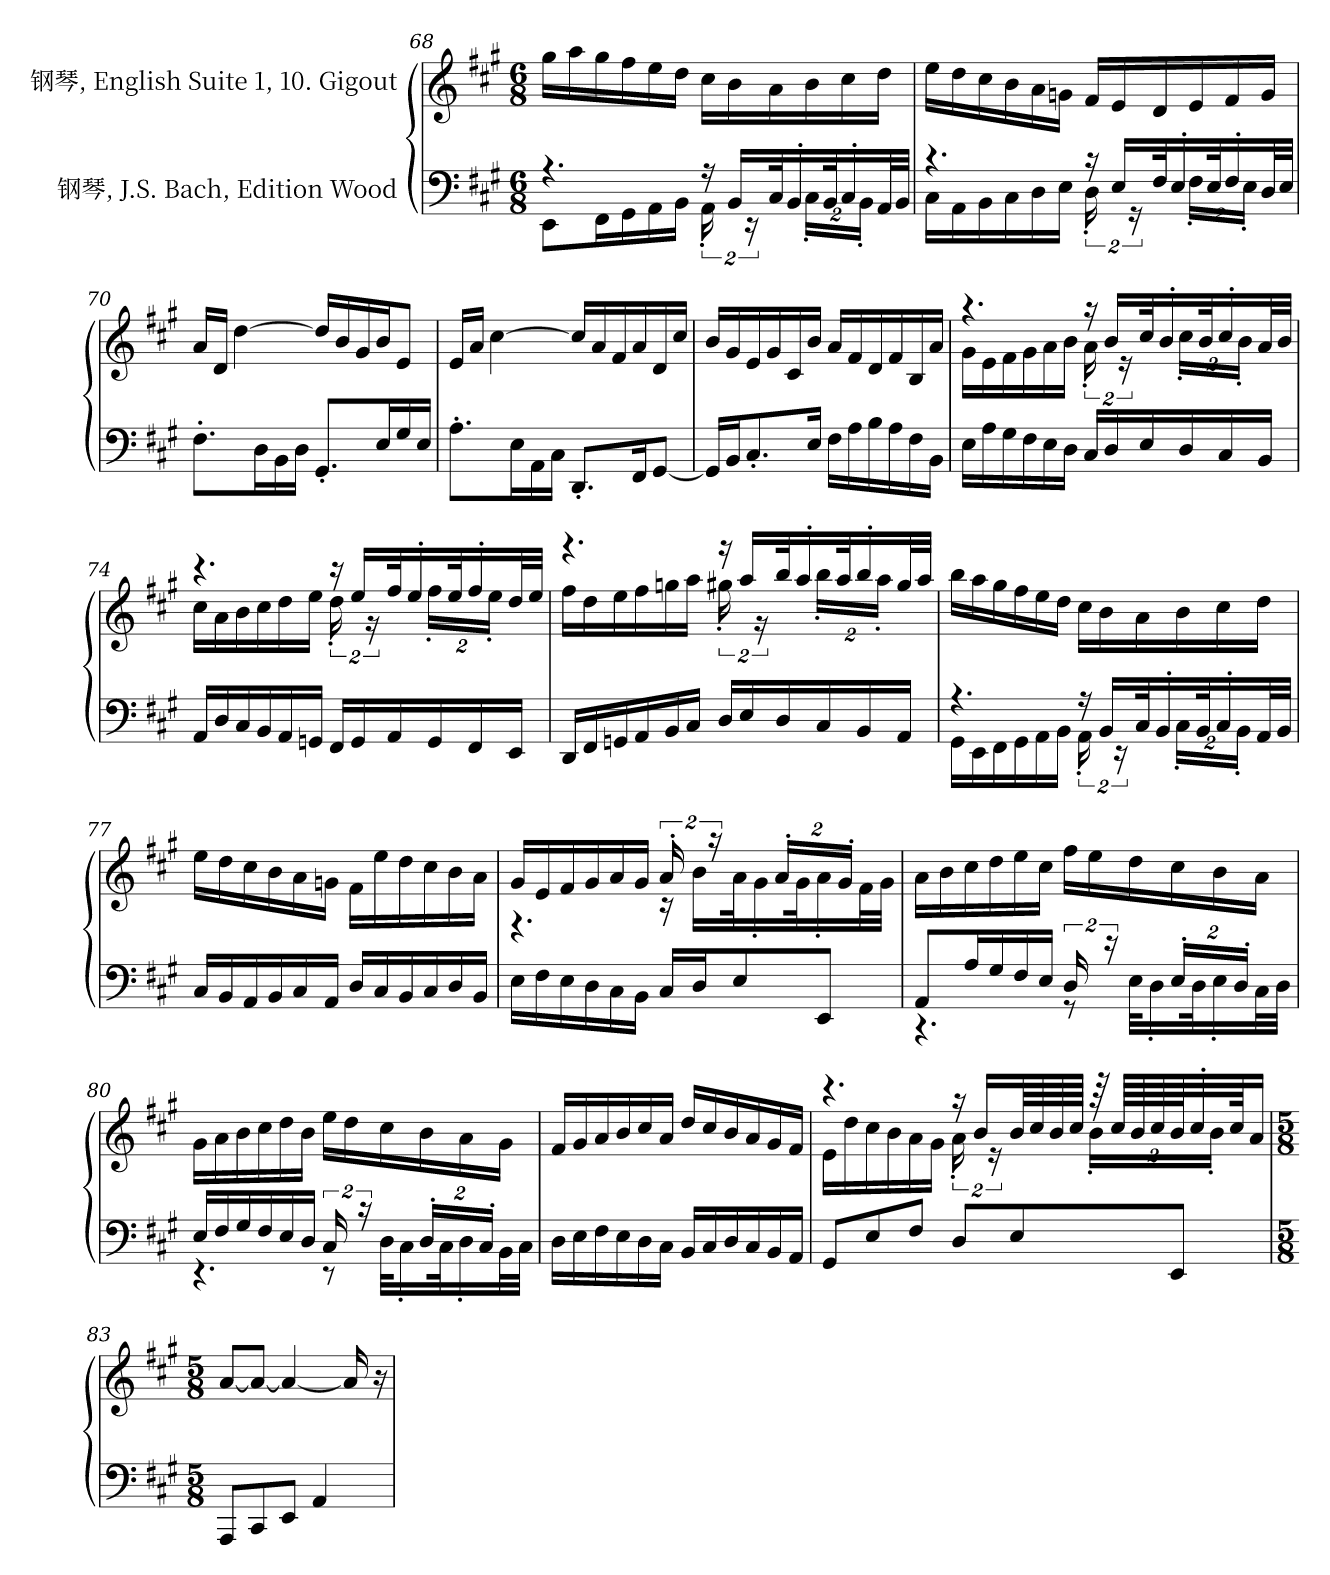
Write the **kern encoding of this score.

**kern	**kern
*part2	*part1
*staff2	*staff1
*I"钢琴, J.S. Bach, Edition Wood	*I"钢琴, English Suite 1, 10. Gigout
!!LO:PB:g=z
*clefF4	*clefG2
*k[f#c#g#]	*k[f#c#g#]
*M6/8	*M6/8
=68	=68
*^	*
4.r	8EE\L	16gg#\LL
.	.	16aa\
.	16FF#\L	16gg#\
.	16GG#\	16ff#\
.	16AA\	16ee\
.	16BB\JJ	16dd\JJ
16r	32%3AA'\	16cc#\LL
16BB/LL	.	16b\
.	32%3r	.
32C#/K	.	16a\
16BB'/	.	.
.	32%3C#'\L	16b\
32BB/K	.	.
16C#'/	.	16cc#\
.	32%3BB'\J	.
32AA/L	.	16dd\JJ
32BB/JJJ	.	.
=69	=69	=69
4.r	16C#\LL	16ee\LL
.	16AA\	16dd\
.	16BB\	16cc#\
.	16C#\	16b\
.	16D\	16a\
.	16E\JJ	16gn\JJ
16r	32%3D'\	16f#/LL
16E/LL	.	16e/
.	32%3r	.
32F#/K	.	16d/
16E'/	.	.
.	32%3F#'\L	16e/
32E/K	.	.
16F#'/	.	16f#/
.	32%3E'\J	.
32D/L	.	16g/JJ
32E/JJJ	.	.
*v	*v	*
!!LO:LB:g=z
=70	=70
8.F#'\L	16a/LL
.	16d/JJ
.	[4dd\
16D\L	.
16BB\	.
16D\JJ	.
8.GG#'/L	16dd/LL]
.	16b/
.	16g#/
16E/L	16b/J
16G#/	8e/J
16E/JJ	.
=71	=71
8.A'\L	16e/LL
.	16a/JJ
.	[4cc#\
16E\L	.
16AA\	.
16C#\JJ	.
8.DD'/L	16cc#/LL]
.	16a/
.	16f#/
16FF#/K	16a/
[8GG#/J	16d/
.	16cc#/JJ
=72	=72
16GG#/LL]	16b/LL
16BB/J	16g#/
8.C#'/	16e/
.	16g#/
.	16c#/
16E/Jk	16b/JJ
16F#\LL	16a/LL
16A\	16f#/
16B\	16d/
16A\	16f#/
16F#\	16B/
16BB\JJ	16a/JJ
!!LO:LB:g=z
=73	=73
*	*^
16E\LL	4.r	16g#\LL
16A\	.	16e\
16G#\	.	16f#\
16F#\	.	16g#\
16E\	.	16a\
16D\JJ	.	16b\JJ
16C#/LL	16r	32%3a'\
16D/	16b/LL	.
.	.	32%3r
16E/	32cc#/K	.
.	16b'/	.
16D/	.	32%3cc#'\L
.	32b/K	.
16C#/	16cc#'/	.
.	.	32%3b'\J
16BB/JJ	32a/L	.
.	32b/JJJ	.
=74	=74	=74
16AA/LL	4.r	16cc#\LL
16D/	.	16a\
16C#/	.	16b\
16BB/	.	16cc#\
16AA/	.	16dd\
16GGn/JJ	.	16ee\JJ
16FF#/LL	16r	32%3dd'\
16GG/	16ee/LL	.
.	.	32%3r
16AA/	32ff#/K	.
.	16ee'/	.
16GG/	.	32%3ff#'\L
.	32ee/K	.
16FF#/	16ff#'/	.
.	.	32%3ee'\J
16EE/JJ	32dd/L	.
.	32ee/JJJ	.
!!LO:LB:g=z	!!
=75	=75	=75
16DD/LL	4.r	16ff#\LL
16FF#/	.	16dd\
16GGn/	.	16ee\
16AA/	.	16ff#\
16BB/	.	16ggn\
16C#/JJ	.	16aa\JJ
16D/LL	16r	32%3gg#X'\
16E/	16aa/LL	.
.	.	32%3r
16D/	32bb/K	.
.	16aa'/	.
16C#/	.	32%3bb'\L
.	32aa/K	.
16BB/	16bb'/	.
.	.	32%3aa'\J
16AA/JJ	32gg#/L	.
.	32aa/JJJ	.
*	*v	*v
=76	=76
*^	*
4.r	16GG#\LL	16bb\LL
.	16EE\	16aa\
.	16FF#\	16gg#\
.	16GG#\	16ff#\
.	16AA\	16ee\
.	16BB\JJ	16dd\JJ
16r	32%3AA'\	16cc#\LL
16BB/LL	.	16b\
.	32%3r	.
32C#/K	.	16a\
16BB'/	.	.
.	32%3C#'\L	16b\
32BB/K	.	.
16C#'/	.	16cc#\
.	32%3BB'\J	.
32AA/L	.	16dd\JJ
32BB/JJJ	.	.
*v	*v	*
!!LO:LB:g=z
=77	=77
16C#/LL	16ee\LL
16BB/	16dd\
16AA/	16cc#\
16BB/	16b\
16C#/	16a\
16AA/JJ	16gn\JJ
16D/LL	16f#\LL
16C#/	16ee\
16BB/	16dd\
16C#/	16cc#\
16D/	16b\
16BB/JJ	16a\JJ
=78	=78
*	*^
16E\LL	16g#/LL	4.r
16F#\	16e/	.
16E\	16f#/	.
16D\	16g#/	.
16C#\	16a/	.
16BB\JJ	16g#/JJ	.
16C#/LL	32%3a'/	16r
16D/J	.	16b\LL
.	32%3r	.
8E/	.	32a\K
.	.	16g#'\
.	32%3a'/L	.
.	.	32g#\K
8EE/J	.	16a'\
.	32%3g#'/J	.
.	.	32f#\L
.	.	32g#\JJJ
*	*v	*v
!!LO:LB:g=z
=79	=79
*^	*
8AA/L	4.r	16a\LL
.	.	16b\
16A/L	.	16cc#\
16G#/	.	16dd\
16F#/	.	16ee\
16E/JJ	.	16cc#\JJ
32%3D/	8r	16ff#\LL
.	.	16ee\
32%3r	.	.
.	32E\KLL	16dd\
.	16D'\	.
32%3E'/L	.	16cc#\
.	32D\K	.
.	16E'\	16b\
32%3D'/J	.	.
.	32C#\L	16a\JJ
.	32D\JJJ	.
=80	=80	=80
16E/LL	4.r	16g#\LL
16F#/	.	16a\
16G#/	.	16b\
16F#/	.	16cc#\
16E/	.	16dd\
16D/JJ	.	16b\JJ
32%3C#/	8r	16ee\LL
.	.	16dd\
32%3r	.	.
.	32D\KLL	16cc#\
.	16C#'\	.
32%3D'/L	.	16b\
.	32C#\K	.
.	16D'\	16a\
32%3C#'/J	.	.
.	32BB\L	16g#\JJ
.	32C#\JJJ	.
*v	*v	*
!!LO:PB:g=z
=81	=81
16D\LL	16f#/LL
16E\	16g#/
16F#\	16a/
16E\	16b/
16D\	16cc#/
16C#\JJ	16a/JJ
16BB/LL	16dd/LL
16C#/	16cc#/
16D/	16b/
16C#/	16a/
16BB/	16g#/
16AA/JJ	16f#/JJ
=82	=82
*	*^
8GG#/L	4.r	16e\LL
.	.	16dd\
8E/	.	16cc#\
.	.	16b\
8F#/J	.	16a\
.	.	16g#\JJ
8D/L	16r	32%3a'\
.	16b/LL	.
.	.	32%3r
8E/	64b/LL	.
.	64cc#/	.
.	64b/	.
.	64cc#/JJJJ	.
.	64r	32%3b'\L
.	64cc#/LLLL	.
.	64b/	.
.	64cc#/	.
8EE/J	64b/J	.
.	32cc#'/	.
.	.	32%3b'\J
.	64cc#/JK	.
.	16a/JJ	.
*	*v	*v
=83	=83
*M5/8	*M5/8
8AAA/L	[8a/L
8CC#/	8a/J_
8EE/J	4a/_
4AA/	.
.	16a/]
.	16r
=	=
*-	*-
